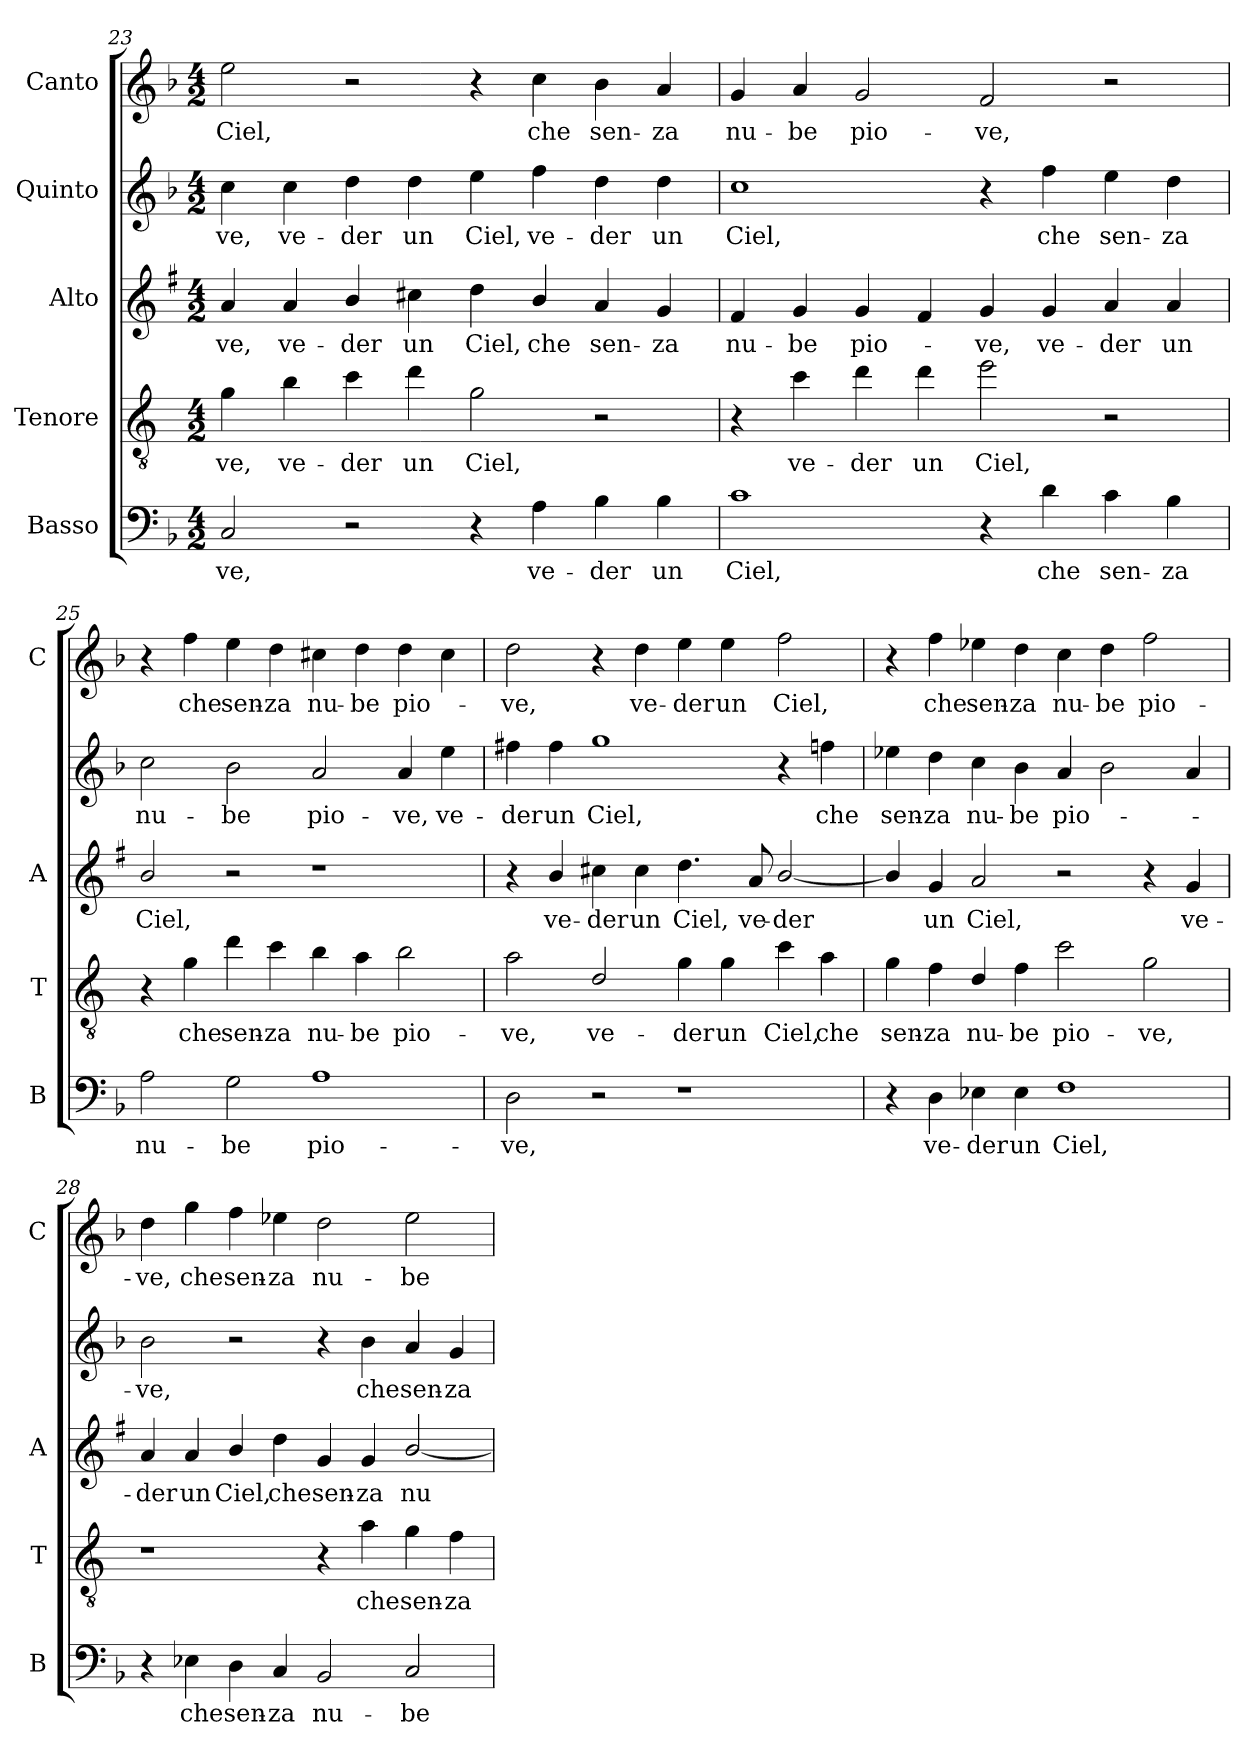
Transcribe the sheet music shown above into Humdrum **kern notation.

**kern	**text	**kern	**text	**kern	**text	**kern	**text	**kern	**text
*part5	*part5	*part4	*part4	*part3	*part3	*part2	*part2	*part1	*part1
*staff5	*staff5	*staff4	*staff4	*staff3	*staff3	*staff2	*staff2	*staff1	*staff1
*I"Basso	*	*I"Tenore	*	*I"Alto	*	*I"Quinto	*	*I"Canto	*
*I'B	*	*I'T	*	*I'A	*	*	*	*I'C	*
*clefF4	*	*clefGv2	*	*clefG2	*	*clefG2	*	*clefG2	*
*	*	*ITrd4c7	*	*ITrd1c2	*	*	*	*	*
*k[b-]	*	*k[b-]	*	*k[b-]	*	*k[b-]	*	*k[b-]	*
*F:	*	*F:	*	*F:	*	*F:	*	*F:	*
*M4/2	*	*M4/2	*	*M4/2	*	*M4/2	*	*M4/2	*
=23	=23	=23	=23	=23	=23	=23	=23	=23	=23
!	!LO:LY:b	!	!LO:LY:b	!	!LO:LY:b	!	!LO:LY:b	!	!LO:LY:b
2C/	-ve,	4c\	-ve,	4g/	-ve,	4cc\	-ve,	2ee\	Ciel,
!	!	!	!LO:LY:b	!	!LO:LY:b	!	!LO:LY:b	!	!
.	.	4e\	ve-	4g/	ve-	4cc\	ve-	.	.
!	!	!	!LO:LY:b	!	!LO:LY:b	!	!LO:LY:b	!	!
2r	.	4f\	-der	4a/	-der	4dd\	-der	2r	.
!	!	!	!LO:LY:b	!	!LO:LY:b	!	!LO:LY:b	!	!
.	.	4g\	un	4bn\	un	4dd\	un	.	.
!	!	!	!LO:LY:b	!	!LO:LY:b	!	!LO:LY:b	!	!
4r	.	2c\	Ciel,	4cc\	Ciel,	4ee\	Ciel,	4r	.
!	!LO:LY:b	!	!	!	!LO:LY:b	!	!LO:LY:b	!	!LO:LY:b
4A\	ve-	.	.	4a/	che	4ff\	ve-	4cc\	che
!	!LO:LY:b	!	!	!	!LO:LY:b	!	!LO:LY:b	!	!LO:LY:b
4B-\	-der	2r	.	4g/	sen-	4dd\	-der	4b-\	sen-
!	!LO:LY:b	!	!	!	!LO:LY:b	!	!LO:LY:b	!	!LO:LY:b
4B-\	un	.	.	4f/	-za	4dd\	un	4a/	-za
=24	=24	=24	=24	=24	=24	=24	=24	=24	=24
!	!LO:LY:b	!	!	!	!LO:LY:b	!	!LO:LY:b	!	!LO:LY:b
1c	Ciel,	4r	.	4e/	nu-	1cc	Ciel,	4g/	nu-
!	!	!	!LO:LY:b	!	!LO:LY:b	!	!	!	!LO:LY:b
.	.	4f\	ve-	4f/	-be	.	.	4a/	-be
!	!	!	!LO:LY:b	!	!LO:LY:b	!	!	!	!LO:LY:b
.	.	4g\	-der	4f/	pio-	.	.	2g/	pio-
!	!	!	!LO:LY:b	!	!	!	!	!	!
.	.	4g\	un	4e/	.	.	.	.	.
!	!	!	!LO:LY:b	!	!LO:LY:b	!	!	!	!LO:LY:b
4r	.	2a\	Ciel,	4f/	-ve,	4r	.	2f/	-ve,
!	!LO:LY:b	!	!	!	!LO:LY:b	!	!LO:LY:b	!	!
4d\	che	.	.	4f/	ve-	4ff\	che	.	.
!	!LO:LY:b	!	!	!	!LO:LY:b	!	!LO:LY:b	!	!
4c\	sen-	2r	.	4g/	-der	4ee\	sen-	2r	.
!	!LO:LY:b	!	!	!	!LO:LY:b	!	!LO:LY:b	!	!
4B-\	-za	.	.	4g/	un	4dd\	-za	.	.
!!LO:LB:g=z
=25	=25	=25	=25	=25	=25	=25	=25	=25	=25
!	!LO:LY:b	!	!	!	!LO:LY:b	!	!LO:LY:b	!	!
2A\	nu-	4r	.	2a/	Ciel,	2cc\	nu-	4r	.
!	!	!	!LO:LY:b	!	!	!	!	!	!LO:LY:b
.	.	4c\	che	.	.	.	.	4ff\	che
!	!LO:LY:b	!	!LO:LY:b	!	!	!	!LO:LY:b	!	!LO:LY:b
2G\	-be	4g\	sen-	2r	.	2b-\	-be	4ee\	sen-
!	!	!	!LO:LY:b	!	!	!	!	!	!LO:LY:b
.	.	4f\	-za	.	.	.	.	4dd\	-za
!	!LO:LY:b	!	!LO:LY:b	!	!	!	!LO:LY:b	!	!LO:LY:b
1A	pio-	4e\	nu-	1r	.	2a/	pio-	4cc#X\	nu-
!	!	!	!LO:LY:b	!	!	!	!	!	!LO:LY:b
.	.	4d\	-be	.	.	.	.	4dd\	-be
!	!	!	!LO:LY:b	!	!	!	!LO:LY:b	!	!LO:LY:b
.	.	2e\	pio-	.	.	4a/	-ve,	4dd\	pio-
!	!	!	!	!	!	!	!LO:LY:b	!	!
.	.	.	.	.	.	4ee\	ve-	4cc#\	.
=26	=26	=26	=26	=26	=26	=26	=26	=26	=26
!	!LO:LY:b	!	!LO:LY:b	!	!	!	!LO:LY:b	!	!LO:LY:b
2D\	-ve,	2d\	-ve,	4r	.	4ff#X\	-der	2dd\	-ve,
!	!	!	!	!	!LO:LY:b	!	!LO:LY:b	!	!
.	.	.	.	4a/	ve-	4ff#\	un	.	.
!	!	!	!LO:LY:b	!	!LO:LY:b	!	!LO:LY:b	!	!
2r	.	2G/	ve-	4bn\	-der	1gg	Ciel,	4r	.
!	!	!	!	!	!LO:LY:b	!	!	!	!LO:LY:b
.	.	.	.	4b\	un	.	.	4dd\	ve-
!	!	!	!LO:LY:b	!	!LO:LY:b	!	!	!	!LO:LY:b
1r	.	4c\	-der	4.cc\	Ciel,	.	.	4ee\	-der
!	!	!	!LO:LY:b	!	!	!	!	!	!LO:LY:b
.	.	4c\	un	.	.	.	.	4ee\	un
!	!	!	!	!	!LO:LY:b	!	!	!	!
.	.	.	.	8g/	ve-	.	.	.	.
!	!	!	!LO:LY:b	!	!LO:LY:b	!	!	!	!LO:LY:b
.	.	4f\	Ciel,	[2a/	-der	4r	.	2ff\	Ciel,
!	!	!	!LO:LY:b	!	!	!	!LO:LY:b	!	!
.	.	4d\	che	.	.	4ffn\	che	.	.
=27	=27	=27	=27	=27	=27	=27	=27	=27	=27
!	!	!	!LO:LY:b	!	!	!	!LO:LY:b	!	!
4r	.	4c\	sen-	4a/]	.	4ee-X\	sen-	4r	.
!	!LO:LY:b	!	!LO:LY:b	!	!LO:LY:b	!	!LO:LY:b	!	!LO:LY:b
4D\	ve-	4B-\	-za	4f/	un	4dd\	-za	4ff\	che
!	!LO:LY:b	!	!LO:LY:b	!	!LO:LY:b	!	!LO:LY:b	!	!LO:LY:b
4E-X\	-der	4G/	nu-	2g/	Ciel,	4cc\	nu-	4ee-X\	sen-
!	!LO:LY:b	!	!LO:LY:b	!	!	!	!LO:LY:b	!	!LO:LY:b
4E-\	un	4B-\	-be	.	.	4b-\	-be	4dd\	-za
!	!LO:LY:b	!	!LO:LY:b	!	!	!	!LO:LY:b	!	!LO:LY:b
1F	Ciel,	2f\	pio-	2r	.	4a/	pio-	4cc\	nu-
!	!	!	!	!	!	!	!	!	!LO:LY:b
.	.	.	.	.	.	2b-\	.	4dd\	-be
!	!	!	!LO:LY:b	!	!	!	!	!	!LO:LY:b
.	.	2c\	-ve,	4r	.	.	.	2ff\	pio-
!	!	!	!	!	!LO:LY:b	!	!	!	!
.	.	.	.	4f/	ve-	4a/	.	.	.
!!LO:LB:g=z
=28	=28	=28	=28	=28	=28	=28	=28	=28	=28
!	!	!	!	!	!LO:LY:b	!	!LO:LY:b	!	!LO:LY:b
4r	.	1r	.	4g/	-der	2b-\	-ve,	4dd\	-ve,
!	!LO:LY:b	!	!	!	!LO:LY:b	!	!	!	!LO:LY:b
4E-X\	che	.	.	4g/	un	.	.	4gg\	che
!	!LO:LY:b	!	!	!	!LO:LY:b	!	!	!	!LO:LY:b
4D\	sen-	.	.	4a/	Ciel,	2r	.	4ff\	sen-
!	!LO:LY:b	!	!	!	!LO:LY:b	!	!	!	!LO:LY:b
4C/	-za	.	.	4cc\	che	.	.	4ee-X\	-za
!	!LO:LY:b	!	!	!	!LO:LY:b	!	!	!	!LO:LY:b
2BB-/	nu-	4r	.	4f/	sen-	4r	.	2dd\	nu-
!	!	!	!LO:LY:b	!	!LO:LY:b	!	!LO:LY:b	!	!
.	.	4d\	che	4f/	-za	4b-\	che	.	.
!	!LO:LY:b	!	!LO:LY:b	!	!LO:LY:b	!	!LO:LY:b	!	!LO:LY:b
2C/	-be	4c\	sen-	[2a/	nu-	4a/	sen-	2ee-\	-be
!	!	!	!LO:LY:b	!	!	!	!LO:LY:b	!	!
.	.	4B-\	-za	.	.	4g/	-za	.	.
=	=	=	=	=	=	=	=	=	=
*-	*-	*-	*-	*-	*-	*-	*-	*-	*-
